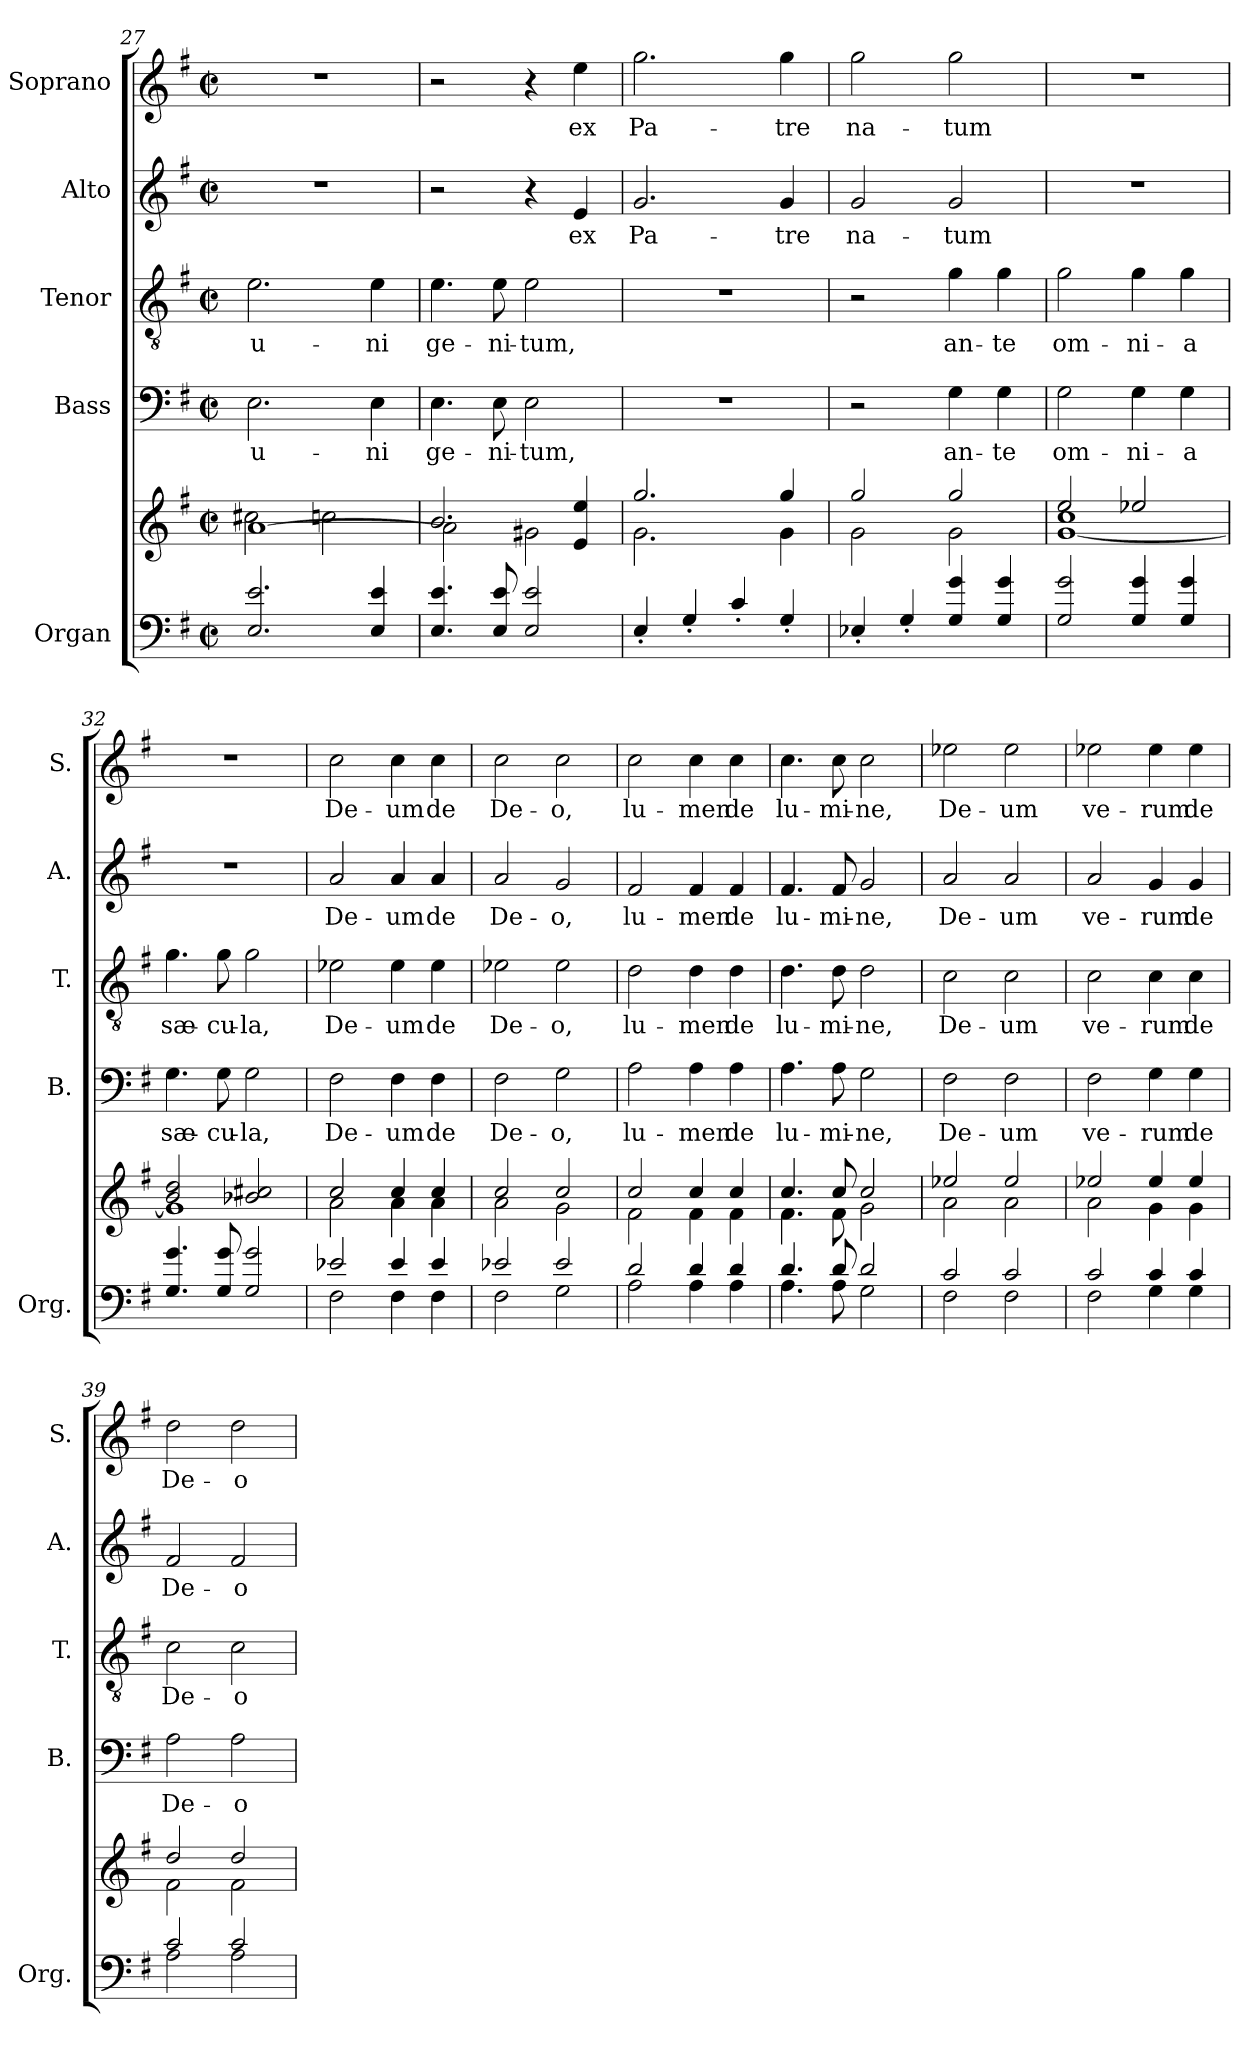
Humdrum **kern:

**kern	**kern	**kern	**text	**kern	**text	**kern	**text	**kern	**text
*part5	*part5	*part4	*part4	*part3	*part3	*part2	*part2	*part1	*part1
*staff6	*staff5	*staff4	*staff4	*staff3	*staff3	*staff2	*staff2	*staff1	*staff1
*I"Organ	*	*I"Bass	*	*I"Tenor	*	*I"Alto	*	*I"Soprano	*
*I'Org.	*	*I'B.	*	*I'T.	*	*I'A.	*	*I'S.	*
*clefF4	*clefG2	*clefF4	*	*clefGv2	*	*clefG2	*	*clefG2	*
*k[f#]	*k[f#]	*k[f#]	*	*k[f#]	*	*k[f#]	*	*k[f#]	*
*M2/2	*M2/2	*M2/2	*	*M2/2	*	*M2/2	*	*M2/2	*
*met(c|)	*met(c|)	*met(c|)	*	*met(c|)	*	*met(c|)	*	*met(c|)	*
=27	=27	=27	=27	=27	=27	=27	=27	=27	=27
*	*^	*	*	*	*	*	*	*	*
!	!	!	!	!LO:LY:b	!	!LO:LY:b	!	!	!	!
2.E/ 2.e/	[1a	2cc#X\	2.E\	u-	2.e\	u-	1r	.	1r	.
.	.	2ccn\	.	.	.	.	.	.	.	.
!	!	!	!	!LO:LY:b	!	!LO:LY:b	!	!	!	!
4E/ 4e/	.	.	4E\	-ni	4e\	-ni	.	.	.	.
=28	=28	=28	=28	=28	=28	=28	=28	=28	=28	=28
!	!	!	!	!LO:LY:b	!	!LO:LY:b	!	!	!	!
4.E/ 4.e/	2.b/	2a\]	4.E\	ge-	4.e\	ge-	2r	.	2r	.
!	!	!	!	!LO:LY:b	!	!LO:LY:b	!	!	!	!
8E/ 8e/	.	.	8E\	-ni-	8e\	-ni-	.	.	.	.
!	!	!	!	!LO:LY:b	!	!LO:LY:b	!	!	!	!
2E/ 2e/	.	2g#X\	2E\	-tum,	2e\	-tum,	4r	.	4r	.
!	!	!	!	!	!	!	!	!LO:LY:b	!	!LO:LY:b
.	4e/ 4ee/	.	.	.	.	.	4e/	ex	4ee\	ex
=29	=29	=29	=29	=29	=29	=29	=29	=29	=29	=29
!	!	!	!	!	!	!	!	!LO:LY:b	!	!LO:LY:b
4E'/	2.gg/	2.g\	1r	.	1r	.	2.g/	Pa-	2.gg\	Pa-
4G'/	.	.	.	.	.	.	.	.	.	.
4c'/	.	.	.	.	.	.	.	.	.	.
!	!	!	!	!	!	!	!	!LO:LY:b	!	!LO:LY:b
4G'/	4gg/	4g\	.	.	.	.	4g/	-tre	4gg\	-tre
!!LO:LB:g=z
=30	=30	=30	=30	=30	=30	=30	=30	=30	=30	=30
!	!	!	!	!	!	!	!	!LO:LY:b	!	!LO:LY:b
4E-X'/	2gg/	2g\	2r	.	2r	.	2g/	na-	2gg\	na-
4G'/	.	.	.	.	.	.	.	.	.	.
!	!	!	!	!LO:LY:b	!	!LO:LY:b	!	!LO:LY:b	!	!LO:LY:b
4G/ 4g/	2gg/	2g\	4G\	an-	4g\	an-	2g/	-tum	2gg\	-tum
!	!	!	!	!LO:LY:b	!	!LO:LY:b	!	!	!	!
4G/ 4g/	.	.	4G\	-te	4g\	-te	.	.	.	.
=31	=31	=31	=31	=31	=31	=31	=31	=31	=31	=31
!	!	!	!	!LO:LY:b	!	!LO:LY:b	!	!	!	!
2G/ 2g/	2ee/	[1g 1cc	2G\	om-	2g\	om-	1r	.	1r	.
!	!	!	!	!LO:LY:b	!	!LO:LY:b	!	!	!	!
4G/ 4g/	2ee-X/	.	4G\	-ni-	4g\	-ni-	.	.	.	.
!	!	!	!	!LO:LY:b	!	!LO:LY:b	!	!	!	!
4G/ 4g/	.	.	4G\	-a	4g\	-a	.	.	.	.
=32	=32	=32	=32	=32	=32	=32	=32	=32	=32	=32
!	!	!	!	!LO:LY:b	!	!LO:LY:b	!	!	!	!
4.G/ 4.g/	2b/ 2dd/	1g]	4.G\	sæ-	4.g\	sæ-	1r	.	1r	.
!	!	!	!	!LO:LY:b	!	!LO:LY:b	!	!	!	!
8G/ 8g/	.	.	8G\	-cu-	8g\	-cu-	.	.	.	.
!	!	!	!	!LO:LY:b	!	!LO:LY:b	!	!	!	!
2G/ 2g/	2b-X/ 2cc#X/	.	2G\	-la,	2g\	-la,	.	.	.	.
=33	=33	=33	=33	=33	=33	=33	=33	=33	=33	=33
*^	*	*	*	*	*	*	*	*	*	*
!	!	!	!	!	!LO:LY:b	!	!LO:LY:b	!	!LO:LY:b	!	!LO:LY:b
2e-X/	2F#\	2cc/	2a\	2F#\	De-	2e-X\	De-	2a/	De-	2cc\	De-
!	!	!	!	!	!LO:LY:b	!	!LO:LY:b	!	!LO:LY:b	!	!LO:LY:b
4e-/	4F#\	4cc/	4a\	4F#\	-um	4e-\	-um	4a/	-um	4cc\	-um
!	!	!	!	!	!LO:LY:b	!	!LO:LY:b	!	!LO:LY:b	!	!LO:LY:b
4e-/	4F#\	4cc/	4a\	4F#\	de	4e-\	de	4a/	de	4cc\	de
=34	=34	=34	=34	=34	=34	=34	=34	=34	=34	=34	=34
!	!	!	!	!	!LO:LY:b	!	!LO:LY:b	!	!LO:LY:b	!	!LO:LY:b
2e-X/	2F#\	2cc/	2a\	2F#\	De-	2e-X\	De-	2a/	De-	2cc\	De-
!	!	!	!	!	!LO:LY:b	!	!LO:LY:b	!	!LO:LY:b	!	!LO:LY:b
2e-/	2G\	2cc/	2g\	2G\	-o,	2e-\	-o,	2g/	-o,	2cc\	-o,
=35	=35	=35	=35	=35	=35	=35	=35	=35	=35	=35	=35
!	!	!	!	!	!LO:LY:b	!	!LO:LY:b	!	!LO:LY:b	!	!LO:LY:b
2d/	2A\	2cc/	2f#\	2A\	lu-	2d\	lu-	2f#/	lu-	2cc\	lu-
!	!	!	!	!	!LO:LY:b	!	!LO:LY:b	!	!LO:LY:b	!	!LO:LY:b
4d/	4A\	4cc/	4f#\	4A\	-men	4d\	-men	4f#/	-men	4cc\	-men
!	!	!	!	!	!LO:LY:b	!	!LO:LY:b	!	!LO:LY:b	!	!LO:LY:b
4d/	4A\	4cc/	4f#\	4A\	de	4d\	de	4f#/	de	4cc\	de
=36	=36	=36	=36	=36	=36	=36	=36	=36	=36	=36	=36
!	!	!	!	!	!LO:LY:b	!	!LO:LY:b	!	!LO:LY:b	!	!LO:LY:b
4.d/	4.A\	4.cc/	4.f#\	4.A\	lu-	4.d\	lu-	4.f#/	lu-	4.cc\	lu-
!	!	!	!	!	!LO:LY:b	!	!LO:LY:b	!	!LO:LY:b	!	!LO:LY:b
8d/	8A\	8cc/	8f#\	8A\	-mi-	8d\	-mi-	8f#/	-mi-	8cc\	-mi-
!	!	!	!	!	!LO:LY:b	!	!LO:LY:b	!	!LO:LY:b	!	!LO:LY:b
2d/	2G\	2cc/	2g\	2G\	-ne,	2d\	-ne,	2g/	-ne,	2cc\	-ne,
=37	=37	=37	=37	=37	=37	=37	=37	=37	=37	=37	=37
!	!	!	!	!	!LO:LY:b	!	!LO:LY:b	!	!LO:LY:b	!	!LO:LY:b
2c/	2F#\	2ee-X/	2a\	2F#\	De-	2c\	De-	2a/	De-	2ee-X\	De-
!	!	!	!	!	!LO:LY:b	!	!LO:LY:b	!	!LO:LY:b	!	!LO:LY:b
2c/	2F#\	2ee-/	2a\	2F#\	-um	2c\	-um	2a/	-um	2ee-\	-um
=38	=38	=38	=38	=38	=38	=38	=38	=38	=38	=38	=38
!	!	!	!	!	!LO:LY:b	!	!LO:LY:b	!	!LO:LY:b	!	!LO:LY:b
2c/	2F#\	2ee-X/	2a\	2F#\	ve-	2c\	ve-	2a/	ve-	2ee-X\	ve-
!	!	!	!	!	!LO:LY:b	!	!LO:LY:b	!	!LO:LY:b	!	!LO:LY:b
4c/	4G\	4ee-/	4g\	4G\	-rum	4c\	-rum	4g/	-rum	4ee-\	-rum
!	!	!	!	!	!LO:LY:b	!	!LO:LY:b	!	!LO:LY:b	!	!LO:LY:b
4c/	4G\	4ee-/	4g\	4G\	de	4c\	de	4g/	de	4ee-\	de
!!LO:PB:g=z
=39	=39	=39	=39	=39	=39	=39	=39	=39	=39	=39	=39
!	!	!	!	!	!LO:LY:b	!	!LO:LY:b	!	!LO:LY:b	!	!LO:LY:b
2c/	2A\	2dd/	2f#\	2A\	De-	2c\	De-	2f#/	De-	2dd\	De-
!	!	!	!	!	!LO:LY:b	!	!LO:LY:b	!	!LO:LY:b	!	!LO:LY:b
2c/	2A\	2dd/	2f#\	2A\	-o	2c\	-o	2f#/	-o	2dd\	-o
*v	*v	*	*	*	*	*	*	*	*	*	*
*	*v	*v	*	*	*	*	*	*	*	*
=	=	=	=	=	=	=	=	=	=
*-	*-	*-	*-	*-	*-	*-	*-	*-	*-
